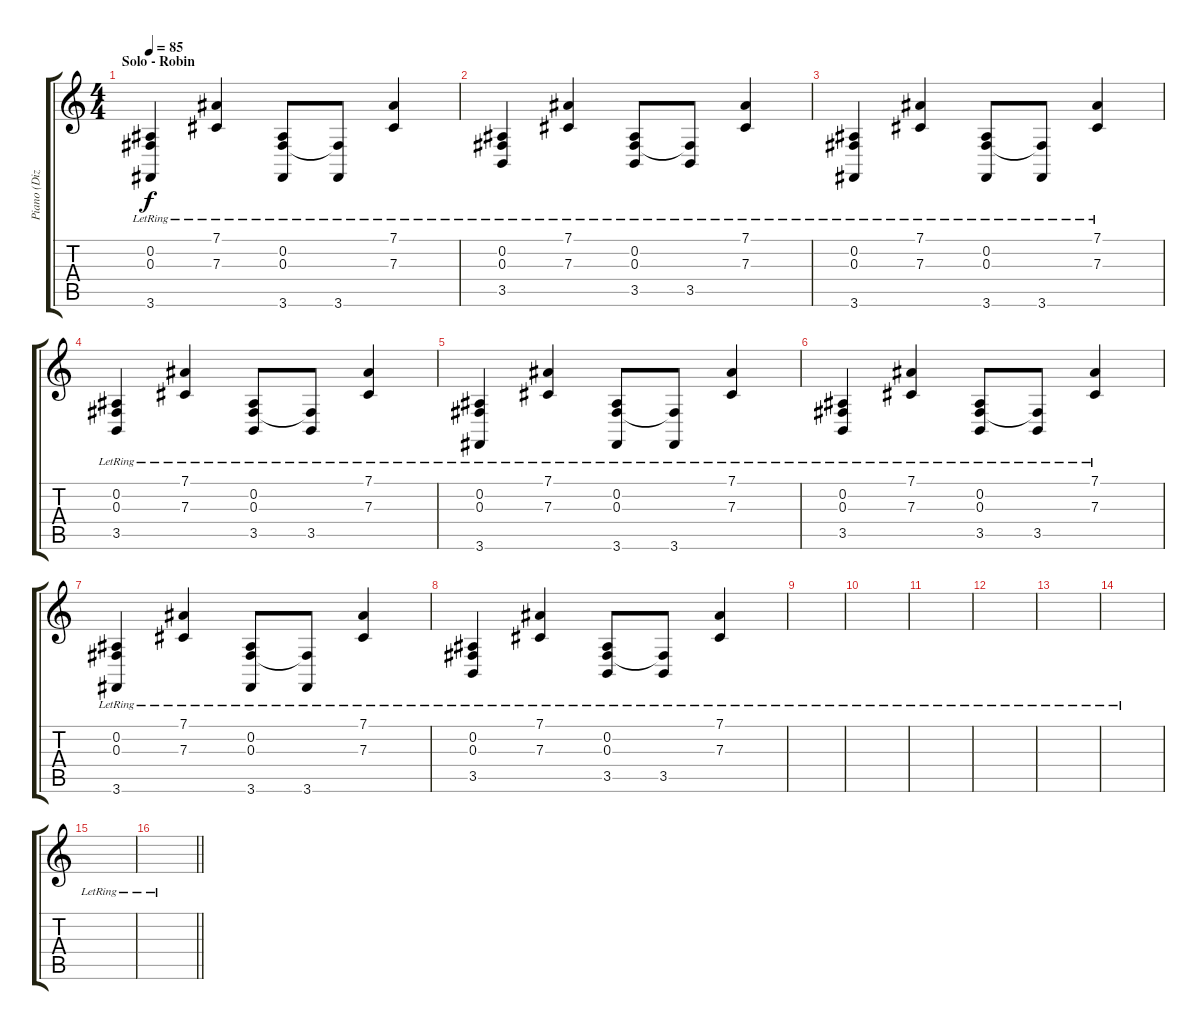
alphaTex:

\track ("Piano (Dizzy Reed)" "Piano (Diz") {instrument acousticgrandpiano}
\staff {score tabs}
\tuning (Eb4 Bb3 Gb3 Db3 Ab2 Eb2) {hide}
\ts (4 4)
\section ("" "Solo - Robin")
\tempo 85
\clef g2
\ks c
(0.2{lr} 0.3{lr} 3.6{lr}).4{dy f} (7.1{lr} 7.3{lr}).4 (0.2{lr} 0.3{lr} 3.6{lr}).8 (0.3{t} 3.6{lr}).8 (7.1{lr} 7.3{lr}).4 |
(0.2{lr} 0.3{lr} 3.5{lr}).4 (7.1{lr} 7.3{lr}).4 (0.2{lr} 0.3{lr} 3.5{lr}).8 (0.3{t} 3.5{lr}).8 (7.1{lr} 7.3{lr}).4 |
(0.2{lr} 0.3{lr} 3.6{lr}).4 (7.1{lr} 7.3{lr}).4 (0.2{lr} 0.3{lr} 3.6{lr}).8 (0.3{t} 3.6{lr}).8 (7.1{lr} 7.3{lr}).4 |
(0.2{lr} 0.3{lr} 3.5{lr}).4 (7.1{lr} 7.3{lr}).4 (0.2{lr} 0.3{lr} 3.5{lr}).8 (0.3{t} 3.5{lr}).8 (7.1{lr} 7.3{lr}).4 |
(0.2{lr} 0.3{lr} 3.6{lr}).4 (7.1{lr} 7.3{lr}).4 (0.2{lr} 0.3{lr} 3.6{lr}).8 (0.3{t} 3.6{lr}).8 (7.1{lr} 7.3{lr}).4 |
(0.2{lr} 0.3{lr} 3.5{lr}).4 (7.1{lr} 7.3{lr}).4 (0.2{lr} 0.3{lr} 3.5{lr}).8 (0.3{t} 3.5{lr}).8 (7.1{lr} 7.3{lr}).4 |
(0.2{lr} 0.3{lr} 3.6{lr}).4 (7.1{lr} 7.3{lr}).4 (0.2{lr} 0.3{lr} 3.6{lr}).8 (0.3{t} 3.6{lr}).8 (7.1{lr} 7.3{lr}).4 |
(0.2{lr} 0.3{lr} 3.5{lr}).4 (7.1{lr} 7.3{lr}).4 (0.2{lr} 0.3{lr} 3.5{lr}).8 (0.3{t} 3.5{lr}).8 (7.1{lr} 7.3{lr}).4 |
|
|
|
|
|
|
|
\barLineRight lightlight
